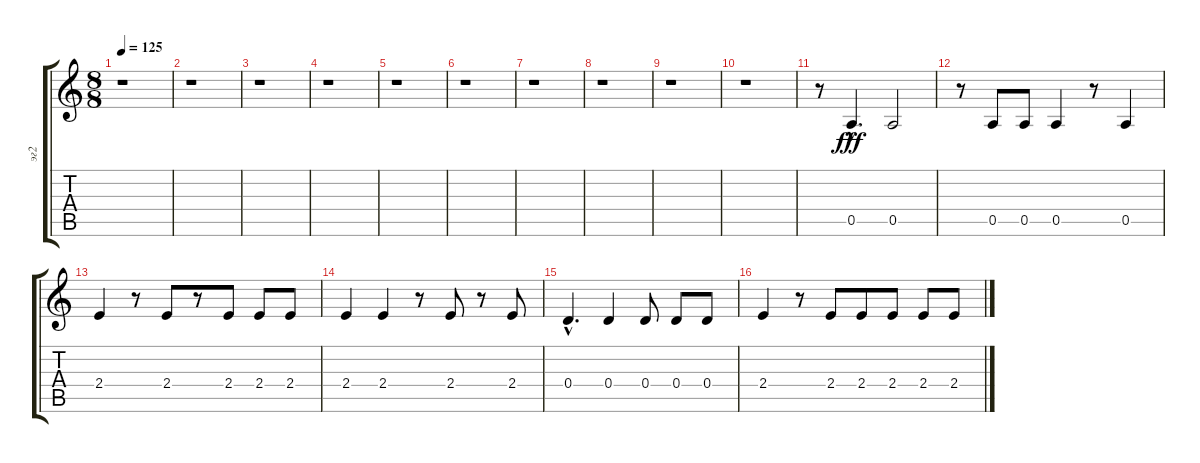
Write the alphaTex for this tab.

\track ("эг2" "эг2") {instrument distortionguitar}
\staff {score tabs}
\tuning (E4 B3 G3 D3 A2 E2) {hide}
\ts (8 8)
\tempo 125
\clef g2
\ks c
r.1{dy fff} |
r.1 |
r.1 |
r.1 |
r.1 |
r.1 |
r.1 |
r.1 |
r.1 |
r.1 |
r.8 0.5{hac}.4{d} 0.5.2 |
r.8 0.5.8 0.5.8 0.5.4 r.8 0.5.4 |
2.4.4 r.8 2.4.8 r.8 2.4.8 2.4.8 2.4.8 |
2.4.4 2.4.4 r.8 2.4.8 r.8 2.4.8 |
0.4{hac}.4{d} 0.4.4 0.4.8 0.4.8 0.4.8 |
2.4.4 r.8 2.4.8 2.4.8 2.4.8 2.4.8 2.4.8
